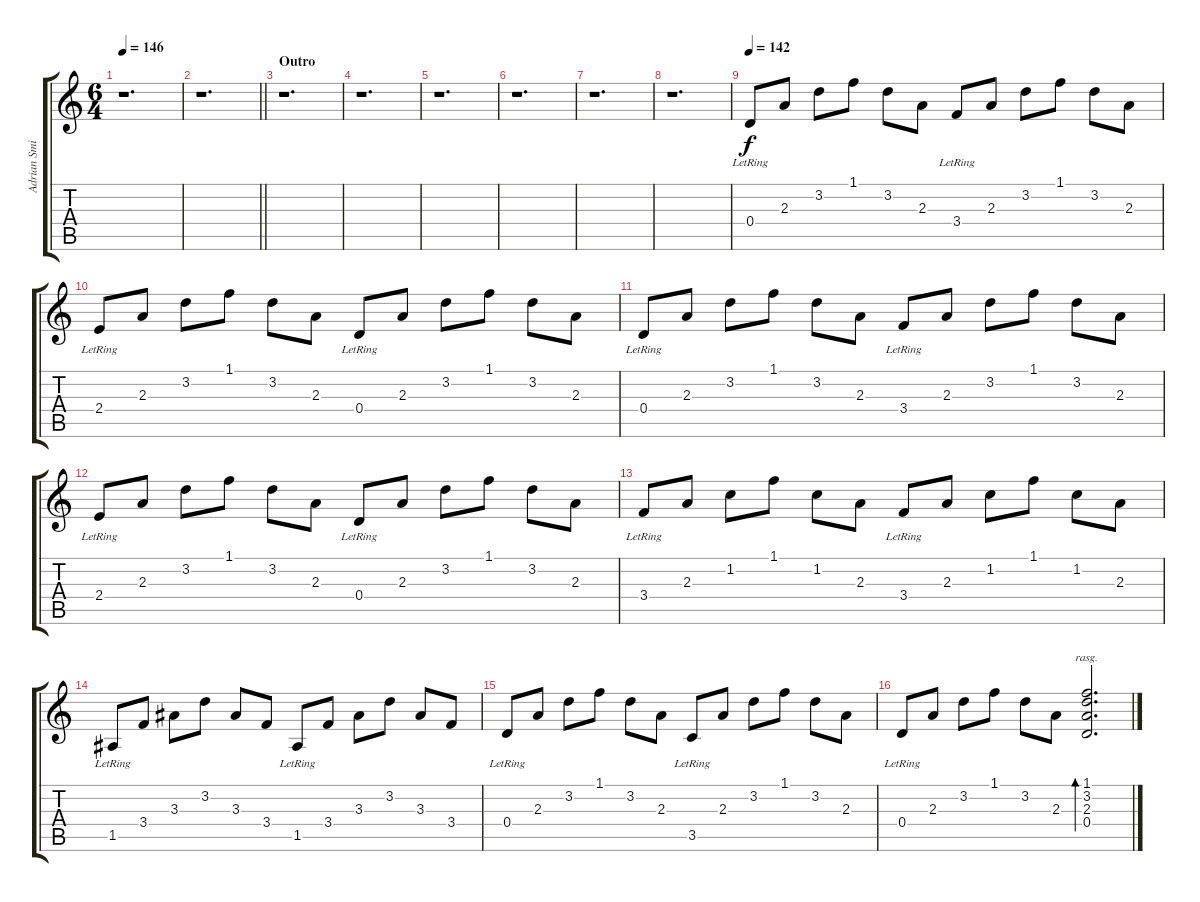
\track ("Adrian Smith" "Adrian Smi") {instrument acousticguitarnylon}
\staff {score tabs}
\tuning (E4 B3 G3 D3 A2 E2) {hide}
\ts (6 4)
\tempo 146
\clef g2
\ks c
r.1{d dy f} |
\barLineRight lightlight
r.1{d} |
\section ("" "Outro")
r.1{d} |
r.1{d} |
r.1{d} |
r.1{d} |
r.1{d} |
r.1{d} |
\tempo 142
0.4{lr}.8{volume 3} 2.3.8 3.2.8 1.1.8 3.2.8 2.3.8 3.4{lr}.8 2.3.8 3.2.8 1.1.8 3.2.8 2.3.8 |
2.4{lr}.8{volume 6} 2.3.8 3.2.8 1.1.8 3.2.8 2.3.8 0.4{lr}.8 2.3.8 3.2.8 1.1.8 3.2.8 2.3.8 |
0.4{lr}.8{volume 8} 2.3.8 3.2.8 1.1.8 3.2.8 2.3.8 3.4{lr}.8 2.3.8 3.2.8 1.1.8 3.2.8 2.3.8 |
2.4{lr}.8 2.3.8 3.2.8 1.1.8 3.2.8 2.3.8 0.4{lr}.8 2.3.8 3.2.8 1.1.8 3.2.8 2.3.8 |
3.4{lr}.8 2.3.8 1.2.8 1.1.8 1.2.8 2.3.8 3.4{lr}.8 2.3.8 1.2.8 1.1.8 1.2.8 2.3.8 |
1.5{lr}.8 3.4.8 3.3.8 3.2.8 3.3.8 3.4.8 1.5{lr}.8 3.4.8 3.3.8 3.2.8 3.3.8 3.4.8 |
0.4{lr}.8 2.3.8 3.2.8 1.1.8 3.2.8 2.3.8 3.5{lr}.8 2.3.8 3.2.8 1.1.8 3.2.8 2.3.8 |
0.4{lr}.8 2.3.8 3.2.8 1.1.8 3.2.8 2.3.8 (1.1 3.2 2.3 0.4).2{d bd 240 rasg ii}
